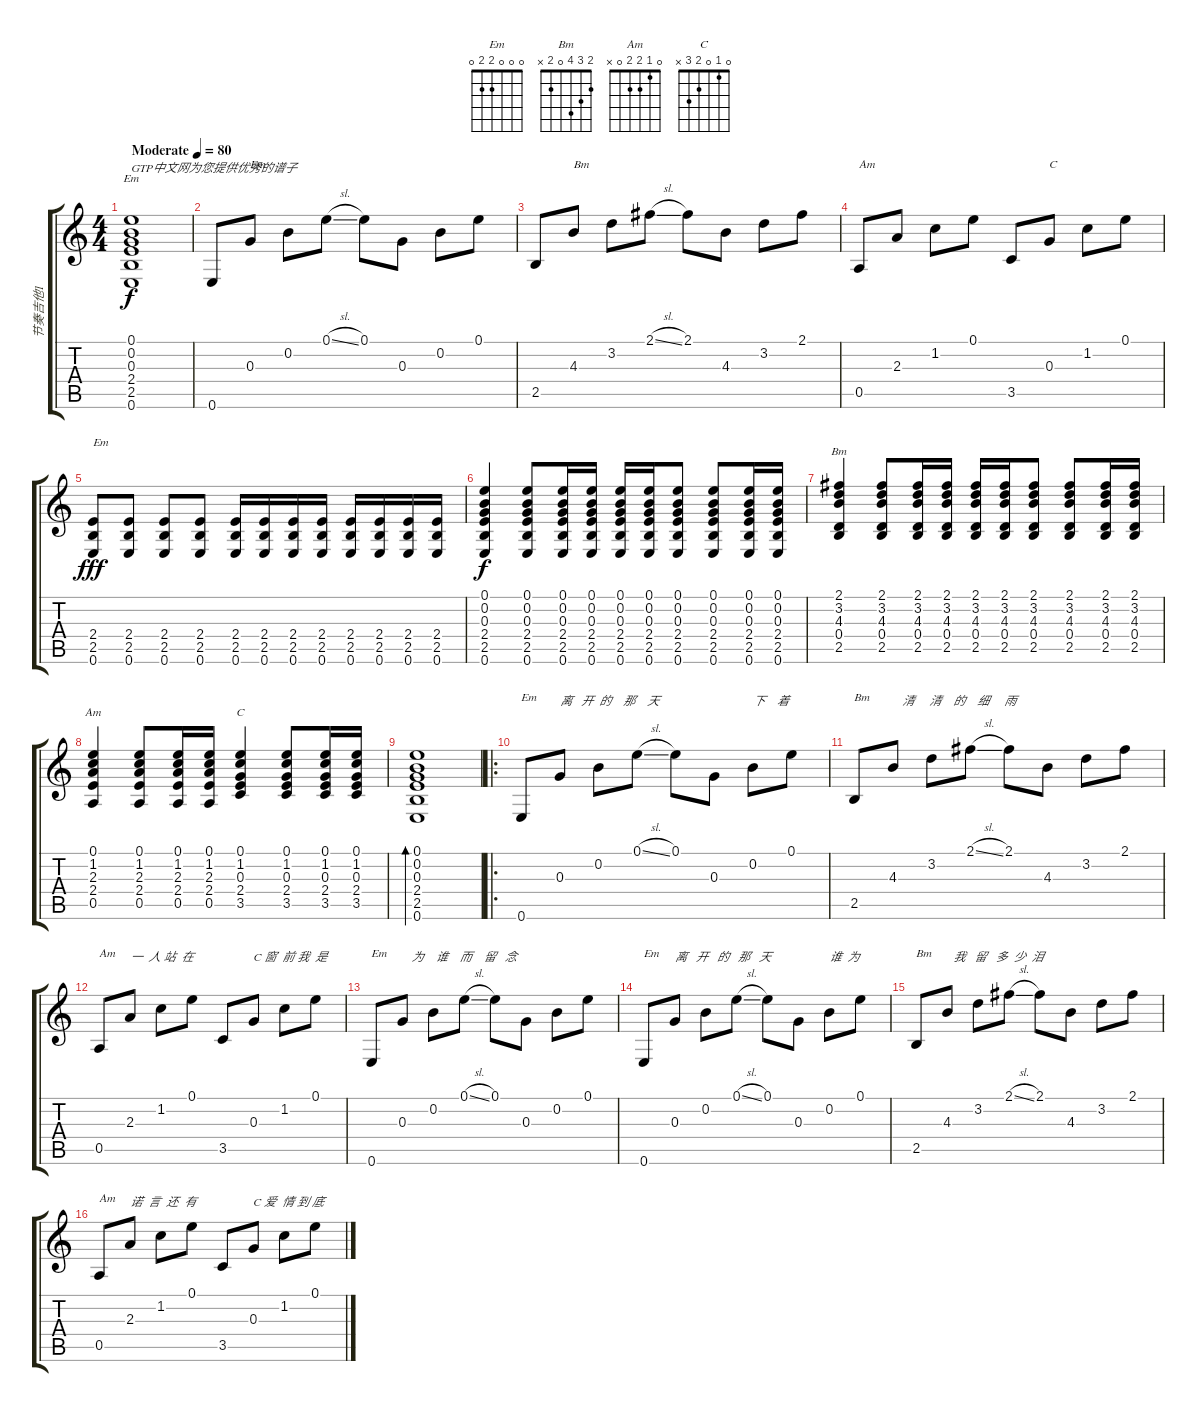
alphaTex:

\track ("节奏吉他1" "节奏吉他1") {instrument acousticguitarsteel}
\staff {score tabs}
\tuning (E4 B3 G3 D3 A2 E2) {hide}
\chord ("Em" 0 0 0 2 2 0)
\chord ("Bm" 2 3 4 0 2 x)
\chord ("Am" 0 1 2 2 0 x)
\chord ("C" 0 1 0 2 3 x)
\ts (4 4)
\tempo (80 "Moderate")
\clef g2
\ks c
(0.1 0.2 0.3 2.4 2.5 0.6).1{ch "Em" txt "GTP中文网为您提供优秀的谱子" dy f instrument acousticguitarsteel} |
0.6.8 0.3.8{txt "Em"} 0.2.8 0.1{sl}.8 0.1.8 0.3.8 0.2.8 0.1.8 |
2.5.8 4.3.8{txt "Bm"} 3.2.8 2.1{sl}.8 2.1.8 4.3.8 3.2.8 2.1.8 |
0.5.8{txt "Am"} 2.3.8 1.2.8 0.1.8 3.5.8 0.3.8{txt "C"} 1.2.8 0.1.8 |
(2.4 2.5 0.6).8{txt "Em" dy fff} (2.4 2.5 0.6).8 (2.4 2.5 0.6).8 (2.4 2.5 0.6).8 (2.4 2.5 0.6).16 (2.4 2.5 0.6).16 (2.4 2.5 0.6).16 (2.4 2.5 0.6).16 (2.4 2.5 0.6).16 (2.4 2.5 0.6).16 (2.4 2.5 0.6).16 (2.4 2.5 0.6).16 |
(0.1 0.2 0.3 2.4 2.5 0.6).4{dy f} (0.1 0.2 0.3 2.4 2.5 0.6).8 (0.1 0.2 0.3 2.4 2.5 0.6).16 (0.1 0.2 0.3 2.4 2.5 0.6).16 (0.1 0.2 0.3 2.4 2.5 0.6).16 (0.1 0.2 0.3 2.4 2.5 0.6).16 (0.1 0.2 0.3 2.4 2.5 0.6).8 (0.1 0.2 0.3 2.4 2.5 0.6).8 (0.1 0.2 0.3 2.4 2.5 0.6).16 (0.1 0.2 0.3 2.4 2.5 0.6).16 |
(2.1 3.2 4.3 0.4 2.5).4{ch "Bm"} (2.1 3.2 4.3 0.4 2.5).8 (2.1 3.2 4.3 0.4 2.5).16 (2.1 3.2 4.3 0.4 2.5).16 (2.1 3.2 4.3 0.4 2.5).16 (2.1 3.2 4.3 0.4 2.5).16 (2.1 3.2 4.3 0.4 2.5).8 (2.1 3.2 4.3 0.4 2.5).8 (2.1 3.2 4.3 0.4 2.5).16 (2.1 3.2 4.3 0.4 2.5).16 |
(0.1 1.2 2.3 2.4 0.5).4{ch "Am"} (0.1 1.2 2.3 2.4 0.5).8 (0.1 1.2 2.3 2.4 0.5).16 (0.1 1.2 2.3 2.4 0.5).16 (0.1 1.2 0.3 2.4 3.5).4{ch "C"} (0.1 1.2 0.3 2.4 3.5).8 (0.1 1.2 0.3 2.4 3.5).16 (0.1 1.2 0.3 2.4 3.5).16 |
(0.1 0.2 0.3 2.4 2.5 0.6).1{bd 60} |
\ro
0.6.8{txt "Em"} 0.3.8{txt "离   开  的    那    天 "} 0.2.8 0.1{sl}.8 0.1.8 0.3.8 0.2.8{txt "下    着 "} 0.1.8 |
2.5.8{txt "Bm"} 4.3.8{txt "   清     清    的    细     雨"} 3.2.8 2.1{sl}.8 2.1.8 4.3.8 3.2.8 2.1.8 |
0.5.8{txt "Am"} 2.3.8{txt "一  人 站  在"} 1.2.8 0.1.8 3.5.8 0.3.8{txt "C 窗  前 我  是"} 1.2.8 0.1.8 |
0.6.8{txt "Em"} 0.3.8{txt "   为    谁    而    留   念"} 0.2.8 0.1{sl}.8 0.1.8 0.3.8 0.2.8 0.1.8 |
0.6.8{txt "Em"} 0.3.8{txt "离   开   的   那   天 "} 0.2.8 0.1{sl}.8 0.1.8 0.3.8 0.2.8{txt "谁  为 "} 0.1.8 |
2.5.8{txt "Bm"} 4.3.8{txt "  我   留   多  少  泪"} 3.2.8 2.1{sl}.8 2.1.8 4.3.8 3.2.8 2.1.8 |
0.5.8{txt "Am "} 2.3.8{txt "诺  言  还  有"} 1.2.8 0.1.8 3.5.8 0.3.8{txt "C 爱  情 到 底"} 1.2.8 0.1.8
